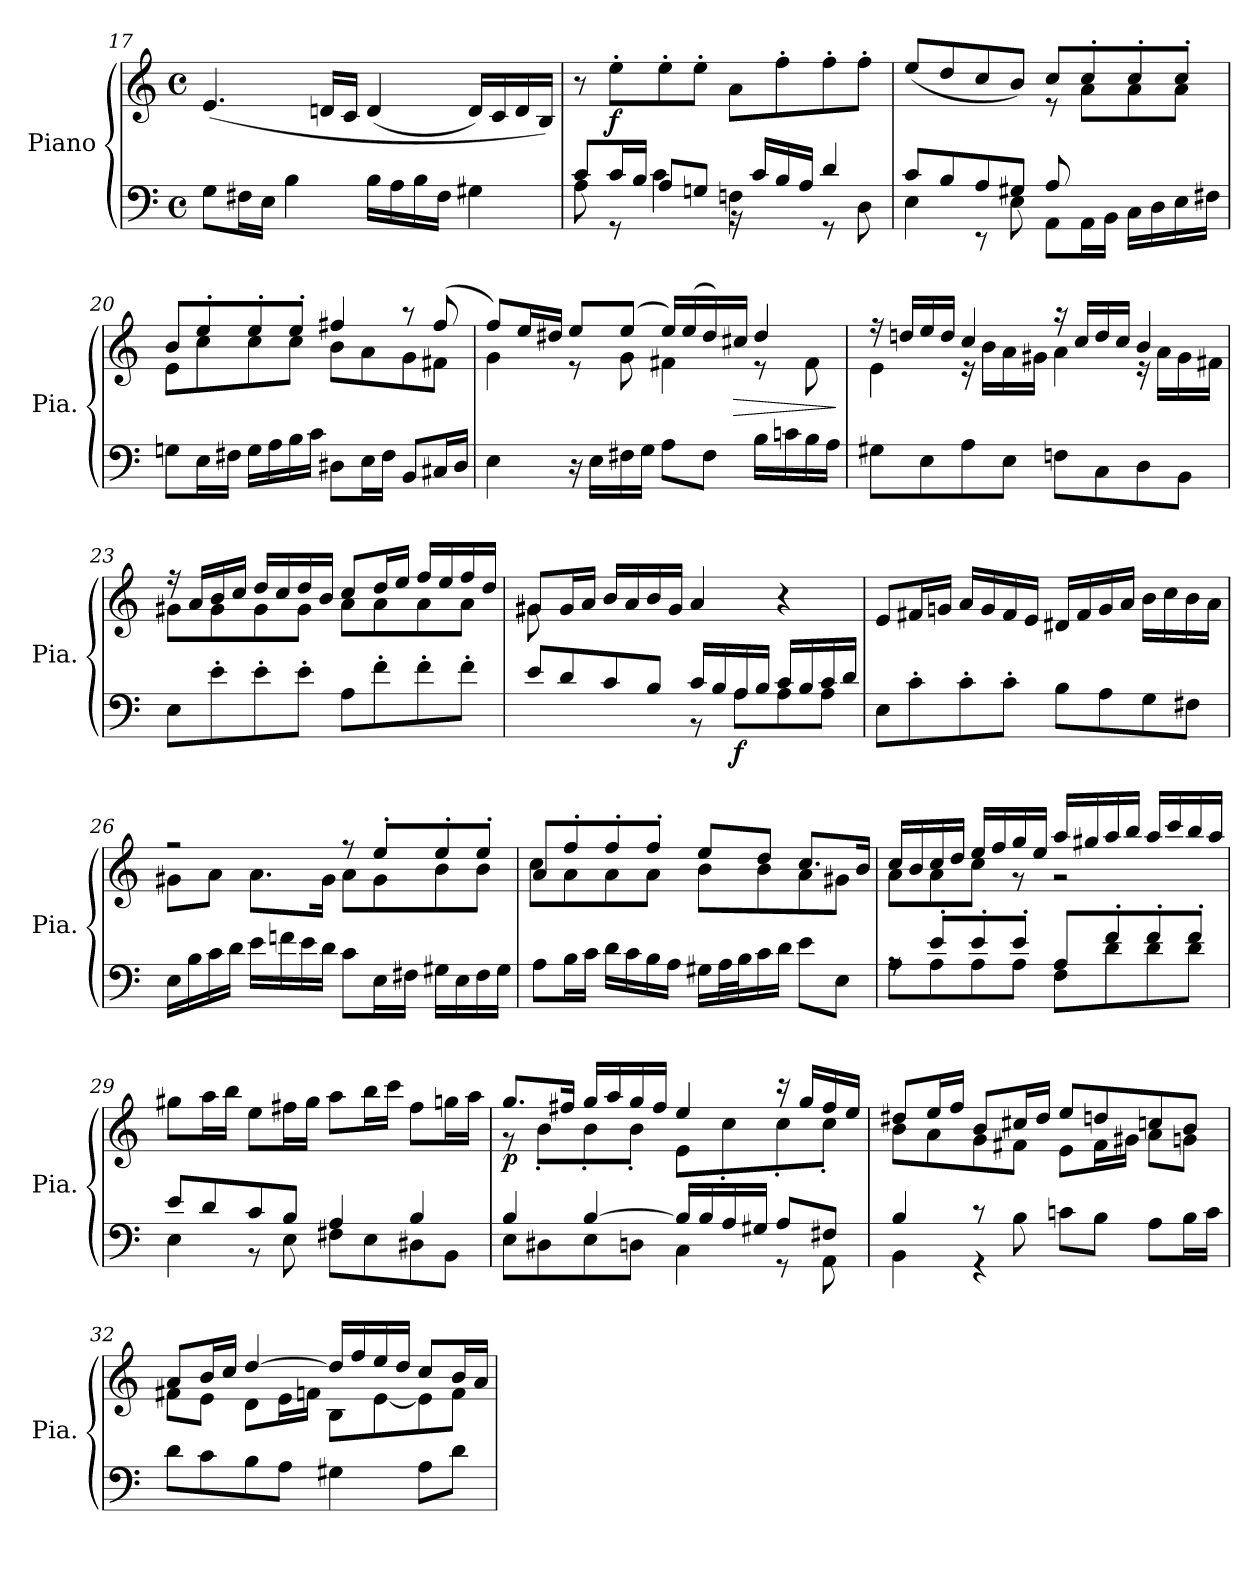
**kern	**kern	**dynam
*part1	*part1	*part1
*staff2	*staff1	*staff1/2
*I"Piano	*	*
*I'Pia.	*	*
*clefF4	*clefG2	*
*k[]	*k[]	*
*M4/4	*M4/4	*
*met(c)	*met(c)	*
=17	=17	=17
8G\L	(4.e/	.
16F#X\L	.	.
16E\JJ	.	.
4B\	.	.
.	16dn/LL	.
.	16c/JJ	.
16B\LL	(4d/	.
16A\	.	.
16B\	.	.
16F#\JJ	.	.
4G#X\	16d/LL)	.
.	16c/	.
.	16d/	.
.	16B/JJ)	.
!!LO:LB:g=z
=18	=18	=18
*^	*	*
8A\	8c/L	8r	.
!	!	!	!LO:DY:b
8rGG	16c/L	8ee'\L	f
.	16B/JJ	.	.
8A/L	4c\	8ee'\	.
8Gn/J	.	8ee'\J	.
4Fn\	16r	8a\L	.
.	16c/LL	.	.
.	16B/	8ff'\	.
.	16A/JJ	.	.
8rGG	4d/	8ff'\	.
8D\	.	8ff'\J	.
=19	=19	=19	=19
*	*	*^	*
4E\	8c/L	(8ee/L	2ryy	.
.	8B/	8dd/	.	.
8rEE	8A/	8cc/	.	.
8E\	8G#X/J	8b/J)	.	.
8AA\L	8A/	8cc/L	8r	.
16AA\L	4.ryy	8cc'/	8a\L	.
16BB\JJ	.	.	.	.
16C\LL	.	8cc'/	8a\	.
16D\	.	.	.	.
16E\	.	8cc'/J	8a\J	.
16F#X\JJ	.	.	.	.
*v	*v	*	*	*
=20	=20	=20	=20
8Gn\L	8b/L	8e\L	.
16E\L	8ee'/	8cc\	.
16F#X\JJ	.	.	.
16G\LL	8ee'/	8cc\	.
16A\	.	.	.
16B\	8ee'/J	8cc\J	.
16c\JJ	.	.	.
8D#X\L	4ff#X/	8b\L	.
16E\L	.	8a\	.
16F#\JJ	.	.	.
8BB/L	8r	8g\	.
16C#X/L	(8ff#/	8f#X\J	.
16D#/JJ	.	.	.
!!LO:LB:g=z	!!
=21	=21	=21	=21
4E\	8ff/L)	4g\	.
.	16ee/L	.	.
.	16dd#X/JJ	.	.
16r	8ee/L	8r	.
16E\LL	.	.	.
16F#X\	(8ee/J	8g\	.
16G\JJ	.	.	.
8A\L	16ee/LL)	4f#X\	.
.	(16ee/	.	.
8F#\J	16dd#/)	.	.
!	!	!	!LO:HP:b
.	16cc#X/JJ	.	>
16B\LL	4dd#/	8r	.
16cn\	.	.	.
16B\	.	8f#\	.
16A\JJ	.	.	.
*	*v	*v	*
.	.	]
=22	=22	=22
*	*^	*
8G#X\L	16rff	4e\	.
.	16ddn/LL	.	.
8E\	16ee/	.	.
.	16dd/JJ	.	.
8A\	4cc/	16r	.
.	.	16b\LL	.
8E\J	.	16a\	.
.	.	16g#X\JJ	.
8Fn\L	16r	4a\	.
.	16cc/LL	.	.
8C\	16dd/	.	.
.	16cc/JJ	.	.
8D\	4b/	16r	.
.	.	16a\LL	.
8BB\J	.	16g#\	.
.	.	16f#X\JJ	.
!!LO:LB:g=z	!!
=23	=23	=23	=23
8E\L	16r	8g#X\L	.
.	16a/LL	.	.
8e'\	16b/	8g#\	.
.	16cc/JJ	.	.
8e'\	16dd/LL	8g#\	.
.	16cc/	.	.
8e'\J	16dd/	8g#\J	.
.	16b/JJ	.	.
8A\L	8cc/L	8a\L	.
8f'\	16dd/L	8a\	.
.	16ee/JJ	.	.
8f'\	16ff/LL	8a\	.
.	16ee/	.	.
8f'\J	16ff/	8a\J	.
.	16dd/JJ	.	.
=24	=24	=24	=24
*^	*	*	*
8e/L	2ryy	8g#X/L	8g#X\	.
8d/	.	16g#/L	2..ryy	.
.	.	16a/JJ	.	.
8c/	.	16b/LL	.	.
.	.	16a/	.	.
8B/J	.	16b/	.	.
.	.	16g#/JJ	.	.
16c/LL	8r	4a/	.	.
16B/	.	.	.	.
!	!	!	!	!LO:DY:b=2
16A/	8A\L	.	.	f
16B/JJ	.	.	.	.
16c/LL	8A\	4r	.	.
16B/	.	.	.	.
16c/	8A\J	.	.	.
16d/JJ	.	.	.	.
*v	*v	*	*	*
*	*v	*v	*
!!LO:LB:g=z
=25	=25	=25
8E\L	8e/L	.
8c'\	16f#X/L	.
.	16gn/JJ	.
8c'\	16a/LL	.
.	16g/	.
8c'\J	16f#/	.
.	16e/JJ	.
8B\L	16d#X/LL	.
.	16f#/	.
8A\	16g/	.
.	16a/JJ	.
8G\	16b\LL	.
.	16cc\	.
8F#X\J	16b\	.
.	16a\JJ	.
=26	=26	=26
*	*^	*
16E\LL	2r	8g#X\L	.
16B\	.	.	.
16c\	.	8a\J	.
16d\JJ	.	.	.
16e\LL	.	8.a\L	.
16fn\	.	.	.
16e\	.	.	.
16d\JJ	.	16g#\Jk	.
8c\L	8r	8a\L	.
16E\L	8ee'/L	8g#\	.
16F#X\JJ	.	.	.
16G#X\LL	8ee'/	8b\	.
16E\	.	.	.
16F#\	8ee'/J	8b\J	.
16G#\JJ	.	.	.
!!LO:PB:g=z	!!
=27	=27	=27	=27
8A\L	8a/L	8cc\L	.
16B\L	8ff'/	8a\	.
16c\JJ	.	.	.
16d\LL	8ff'/	8a\	.
16c\	.	.	.
16B\	8ff'/J	8a\J	.
16A\JJ	.	.	.
16G#X\LL	8ee/L	8b\L	.
32A\L	.	.	.
32B\J	.	.	.
16c\	8dd/J	8b\	.
16d\JJ	.	.	.
8e\L	8.cc/L	8a\	.
8E\J	.	8g#X\J	.
.	16b/Jk	.	.
=28	=28	=28	=28
*^	*	*	*
8rA	8A\L	16cc/LL	8a\L	.
.	.	16b/	.	.
8e'/L	8A\	16cc/	8a\	.
.	.	16dd/JJ	.	.
8e'/	8A\	16ee/LL	8cc\J	.
.	.	16ff/	.	.
8e'/J	8A\J	16gg/	8r	.
.	.	16ee/JJ	.	.
8A/L	8F\L	16aa/LL	2r	.
.	.	16gg#X/	.	.
8f'/	8d\	16aa/	.	.
.	.	16bb/JJ	.	.
8f'/	8d\	16aa/LL	.	.
.	.	16ccc/	.	.
8f'/J	8d\J	16bb/	.	.
.	.	16aa/JJ	.	.
*	*	*v	*v	*
!!LO:LB:g=z
=29	=29	=29	=29
8e/L	4E\	8gg#X\L	.
8d/	.	16aa\L	.
.	.	16bb\JJ	.
8c/	8r	8ee\L	.
8B/J	8E\	16ff#X\L	.
.	.	16gg#\JJ	.
4A/	8F#X\L	8aa\L	.
.	8E\	16bb\L	.
.	.	16ccc\JJ	.
4B/	8D#X\	8ff#\L	.
.	8BB\J	16ggn\L	.
.	.	16aa\JJ	.
=30	=30	=30	=30
*	*	*^	*
!	!	!	!	!LO:DY:b
4B/	8E\L	8.gg/L	8r	p
.	8D#X\	.	8b'\L	.
.	.	16ff#X/Jk	.	.
[4B/	8E\	16gg/LL	8b'\	.
.	.	16aa/	.	.
.	8Dn\J	16gg/	8b'\J	.
.	.	16ff#/JJ	.	.
16B/LL]	4C\	4ee/	8e\L	.
16B/	.	.	.	.
16A/	.	.	8cc'\	.
16G#X/JJ	.	.	.	.
8A/L	8r	16r	8cc'\	.
.	.	16gg/LL	.	.
8F#X/J	8AA\	16ff#/	8cc'\J	.
.	.	16ee/JJ	.	.
!!LO:LB:g=z	!!
=31	=31	=31	=31	=31
4B/	4BB\	8dd#X/L	8b\L	.
.	.	16ee/L	8a\	.
.	.	16ff/JJ	.	.
8r	4r	8b/L	8g\	.
8B\	.	16cc#X/L	8f#X\J	.
.	.	16dd#/JJ	.	.
8cn\L	2ryy	8ee/L	8e\L	.
8B\J	.	8ddn/	16f#\L	.
.	.	.	16g#X\JJ	.
8A\L	.	8ccn/	8a\L	.
16B\L	.	8b/J	8gn\J	.
16c\JJ	.	.	.	.
*v	*v	*	*	*
=32	=32	=32	=32
8d\L	8a/L	8f#X\L	.
8c\	16b/L	8e\J	.
.	16cc/JJ	.	.
8B\	[4dd/	8d\L	.
8A\J	.	16e\L	.
.	.	16fn\JJ	.
4G#X\	16dd/LL]	8B\L	.
.	16ff/	.	.
.	16ee/	[8e\	.
.	16dd/JJ	.	.
8A\L	8cc/L	8e\]	.
8d\J	16b/L	8f\J	.
.	16a/JJ	.	.
*	*v	*v	*
=	=	=
*-	*-	*-
